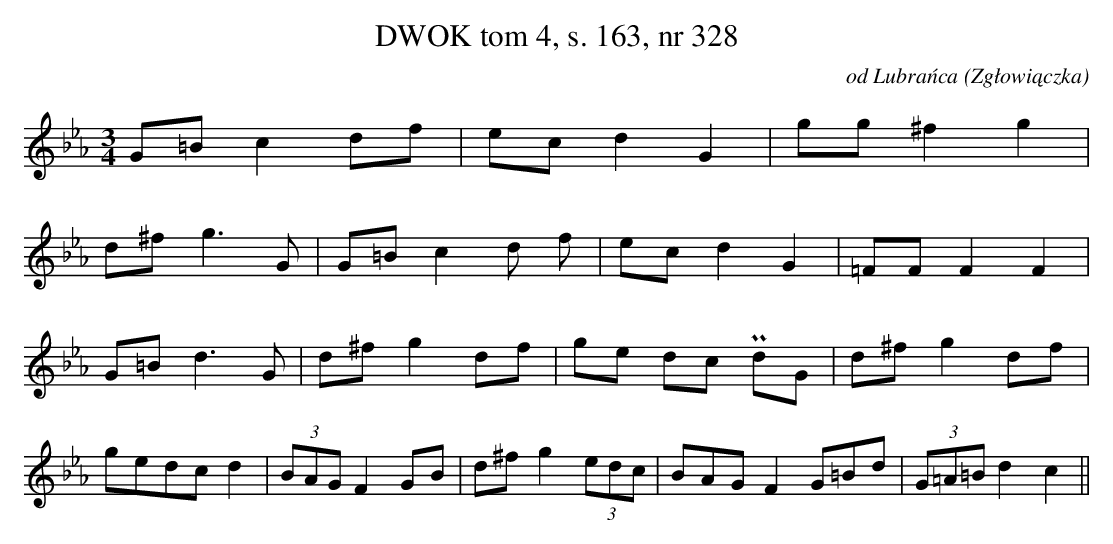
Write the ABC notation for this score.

X:1
T: DWOK tom 4, s. 163, nr 328
O: od Lubrańca (Zgłowiączka)
L: 1/16
M: 3/4
K: Eb
G2=B2 c4 d2f2  | e2c2 d4 G4  | g2g2 ^f4 g4 |
d2^f2 g6 G2 | G2=B2 c4 d2 f2 | e2c2 d4 G4 |=F2F2 F4 F4 |
G2=B2 d6 G2 | d2^f2 g4 d2f2  | g2e2 d2c2 Pd2G2 | d2^f2 g4 d2f2 |
g2e2d2c2 d4 | (3B2A2G2 F4 G2B2 | d2^f2 g4 (3e2d2c2 | B2A2G2 F4 G2=B2d2 | (3G2=A2=B2 d4 c4 ||
